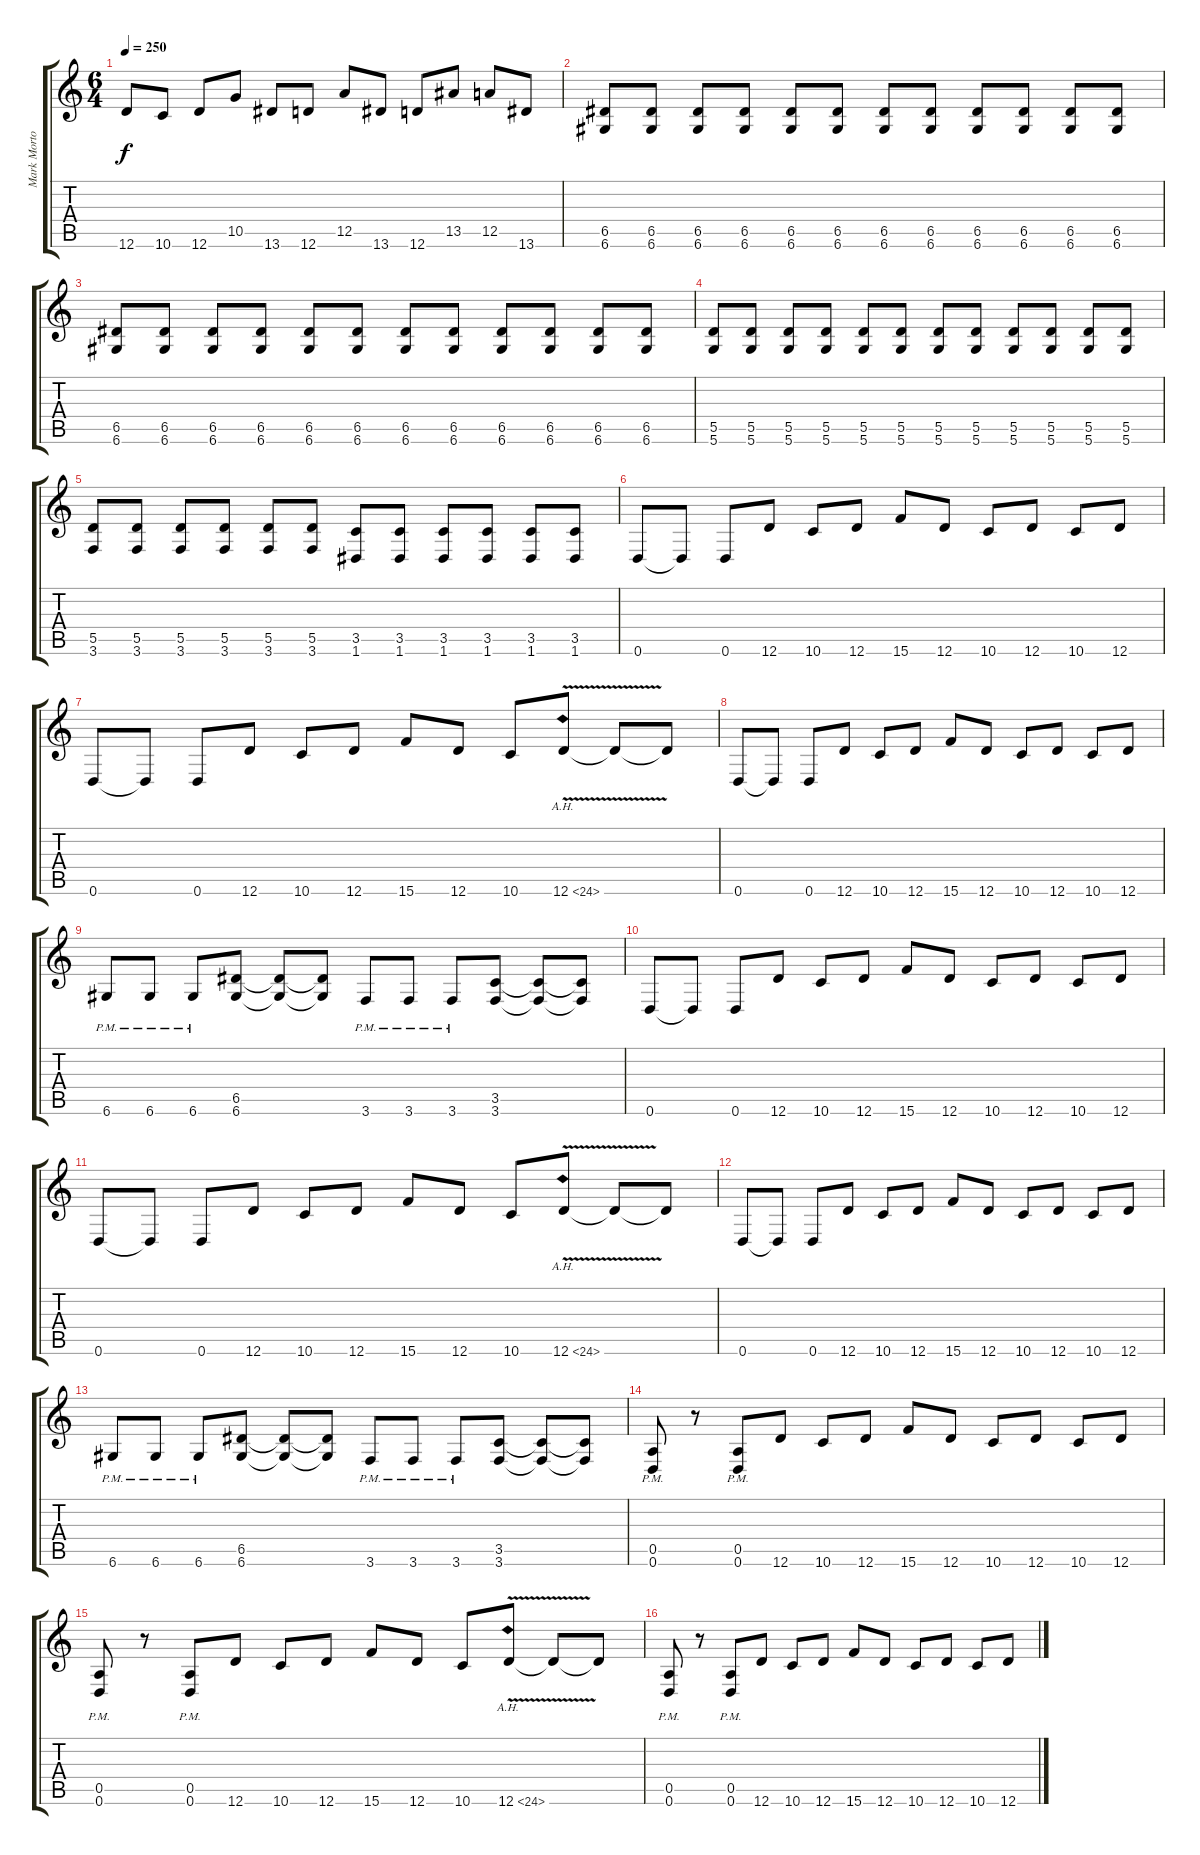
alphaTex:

\track ("Mark Morton" "Mark Morto") {instrument distortionguitar}
\staff {score tabs}
\tuning (E4 B3 G3 D3 A2 D2) {hide}
\ts (6 4)
\tempo 250
\clef g2
\ks c
12.6.8{dy f} 10.6.8 12.6.8 10.5.8 13.6.8 12.6.8 12.5.8 13.6.8 12.6.8 13.5.8 12.5.8 13.6.8 |
(6.5 6.6).8 (6.5 6.6).8 (6.5 6.6).8 (6.5 6.6).8 (6.5 6.6).8 (6.5 6.6).8 (6.5 6.6).8 (6.5 6.6).8 (6.5 6.6).8 (6.5 6.6).8 (6.5 6.6).8 (6.5 6.6).8 |
(6.5 6.6).8 (6.5 6.6).8 (6.5 6.6).8 (6.5 6.6).8 (6.5 6.6).8 (6.5 6.6).8 (6.5 6.6).8 (6.5 6.6).8 (6.5 6.6).8 (6.5 6.6).8 (6.5 6.6).8 (6.5 6.6).8 |
(5.5 5.6).8 (5.5 5.6).8 (5.5 5.6).8 (5.5 5.6).8 (5.5 5.6).8 (5.5 5.6).8 (5.5 5.6).8 (5.5 5.6).8 (5.5 5.6).8 (5.5 5.6).8 (5.5 5.6).8 (5.5 5.6).8 |
(5.5 3.6).8 (5.5 3.6).8 (5.5 3.6).8 (5.5 3.6).8 (5.5 3.6).8 (5.5 3.6).8 (3.5 1.6).8 (3.5 1.6).8 (3.5 1.6).8 (3.5 1.6).8 (3.5 1.6).8 (3.5 1.6).8 |
0.6.8 0.6{t}.8 0.6.8 12.6.8 10.6.8 12.6.8 15.6.8 12.6.8 10.6.8 12.6.8 10.6.8 12.6.8 |
0.6.8 0.6{t}.8 0.6.8 12.6.8 10.6.8 12.6.8 15.6.8 12.6.8 10.6.8 12.6{ah 12 v}.8 12.6{t}.8 12.6{t}.8 |
0.6.8 0.6{t}.8 0.6.8 12.6.8 10.6.8 12.6.8 15.6.8 12.6.8 10.6.8 12.6.8 10.6.8 12.6.8 |
6.6{pm}.8 6.6{pm}.8 6.6{pm}.8 (6.5 6.6).8 (6.5{t} 6.6{t}).8 (6.5{t} 6.6{t}).8 3.6{pm}.8 3.6{pm}.8 3.6{pm}.8 (3.5 3.6).8 (3.5{t} 3.6{t}).8 (3.5{t} 3.6{t}).8 |
0.6.8 0.6{t}.8 0.6.8 12.6.8 10.6.8 12.6.8 15.6.8 12.6.8 10.6.8 12.6.8 10.6.8 12.6.8 |
0.6.8 0.6{t}.8 0.6.8 12.6.8 10.6.8 12.6.8 15.6.8 12.6.8 10.6.8 12.6{ah 12 v}.8 12.6{t}.8 12.6{t}.8 |
0.6.8 0.6{t}.8 0.6.8 12.6.8 10.6.8 12.6.8 15.6.8 12.6.8 10.6.8 12.6.8 10.6.8 12.6.8 |
6.6{pm}.8 6.6{pm}.8 6.6{pm}.8 (6.5 6.6).8 (6.5{t} 6.6{t}).8 (6.5{t} 6.6{t}).8 3.6{pm}.8 3.6{pm}.8 3.6{pm}.8 (3.5 3.6).8 (3.5{t} 3.6{t}).8 (3.5{t} 3.6{t}).8 |
(0.5{pm} 0.6{pm}).8 r.8 (0.5{pm} 0.6{pm}).8 12.6.8 10.6.8 12.6.8 15.6.8 12.6.8 10.6.8 12.6.8 10.6.8 12.6.8 |
(0.5{pm} 0.6{pm}).8 r.8 (0.5{pm} 0.6{pm}).8 12.6.8 10.6.8 12.6.8 15.6.8 12.6.8 10.6.8 12.6{ah 12 v}.8 12.6{t}.8 12.6{t}.8 |
(0.5{pm} 0.6{pm}).8 r.8 (0.5{pm} 0.6{pm}).8 12.6.8 10.6.8 12.6.8 15.6.8 12.6.8 10.6.8 12.6.8 10.6.8 12.6.8
